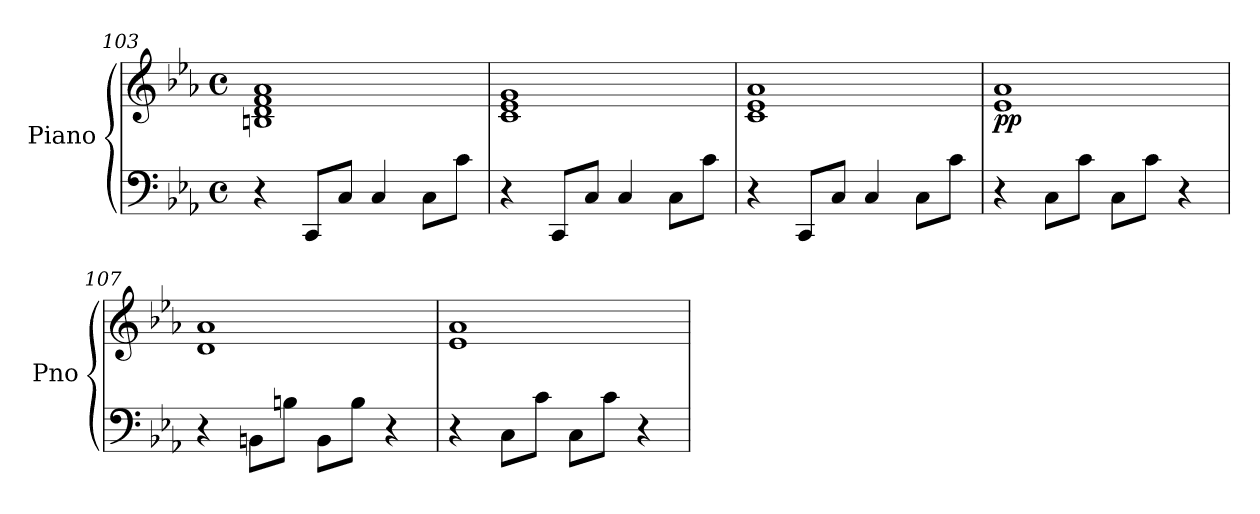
**kern	**kern	**dynam
*part1	*part1	*part1
*staff2	*staff1	*staff1/2
*I"Piano	*	*
*I'Pno	*	*
*clefF4	*clefG2	*
*k[b-e-a-]	*k[b-e-a-]	*
*M4/4	*M4/4	*
*met(c)	*met(c)	*
=103	=103	=103
4r	1Bn 1d 1f 1a-	.
8CC/L	.	.
8C/J	.	.
4C/	.	.
8C\L	.	.
8c\J	.	.
!!LO:LB:g=z
=104	=104	=104
4r	1c 1e- 1g	.
8CC/L	.	.
8C/J	.	.
4C/	.	.
8C\L	.	.
8c\J	.	.
!!LO:LB:g=z
=105	=105	=105
4r	1c 1e- 1a-	.
8CC/L	.	.
8C/J	.	.
4C/	.	.
8C\L	.	.
8c\J	.	.
=106	=106	=106
!	!	!LO:DY:b
4r	1e- 1a-	pp
8C\L	.	.
8c\J	.	.
8C\L	.	.
8c\J	.	.
4r	.	.
=107	=107	=107
4r	1d 1a-	.
8BBn\L	.	.
8Bn\J	.	.
8BB\L	.	.
8B\J	.	.
4r	.	.
=108	=108	=108
4r	1e- 1a-	.
8C\L	.	.
8c\J	.	.
8C\L	.	.
8c\J	.	.
4r	.	.
=	=	=
*-	*-	*-
